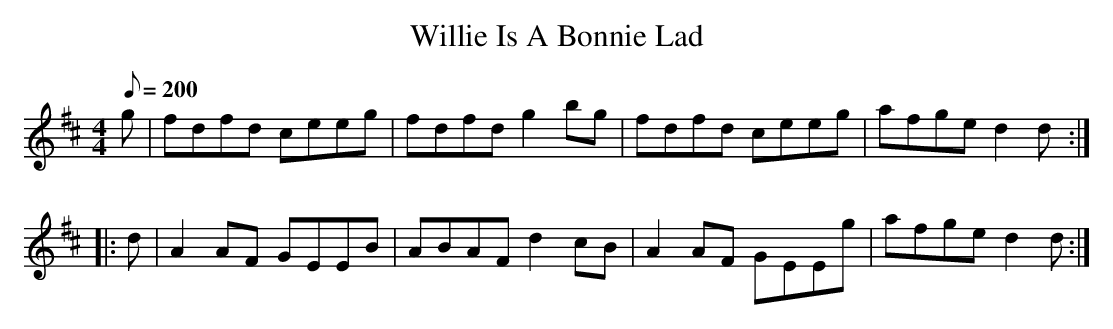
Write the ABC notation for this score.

X:1
T:Willie Is A Bonnie Lad
M:4/4
L:1/8
Q:200
K:D
g|fdfd ceeg|fdfdg2bg|fdfd ceeg|afged2d:|!
|:d|A2AF GEEB|ABAFd2cB|A2AF GEEg|afged2d:|]
